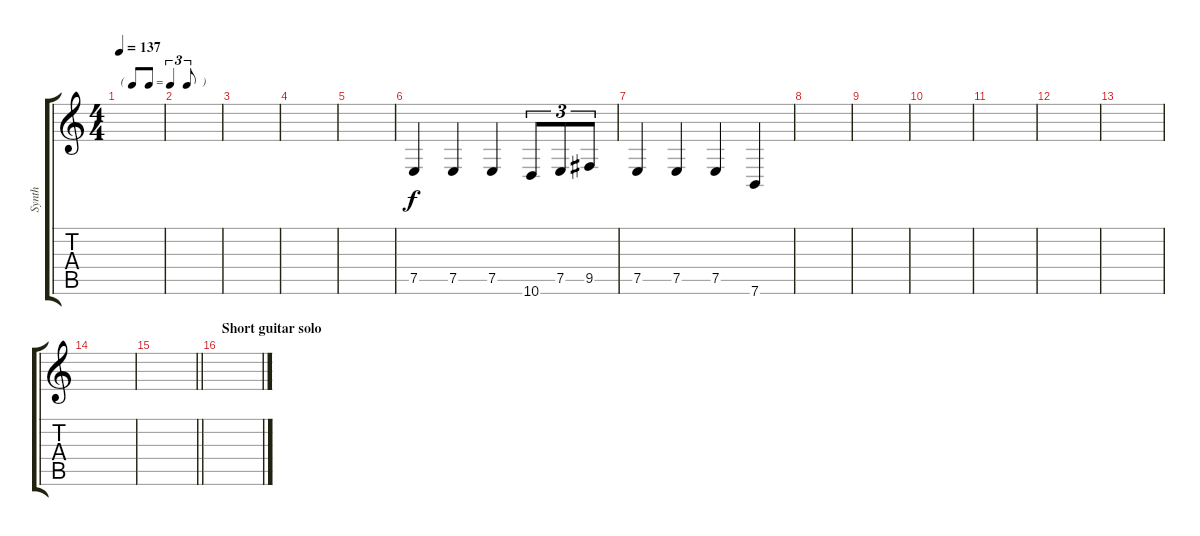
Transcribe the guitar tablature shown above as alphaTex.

\track ("Synth" "Synth") {instrument pad3polysynth}
\staff {score tabs}
\tuning (E4 B3 G3 D3 A2 E2) {hide}
\ts (4 4)
\tf triplet8th
\tempo 137
\clef g2
\ks c
|
|
|
|
|
7.5.4 7.5.4 7.5.4 10.6.8{tu (3 2)} 7.5.8{tu (3 2)} 9.5.8{tu (3 2)} |
7.5.4 7.5.4 7.5.4 7.6.4 |
|
|
|
|
|
|
|
\barLineRight lightlight
|
\section ("" "Short guitar solo")
